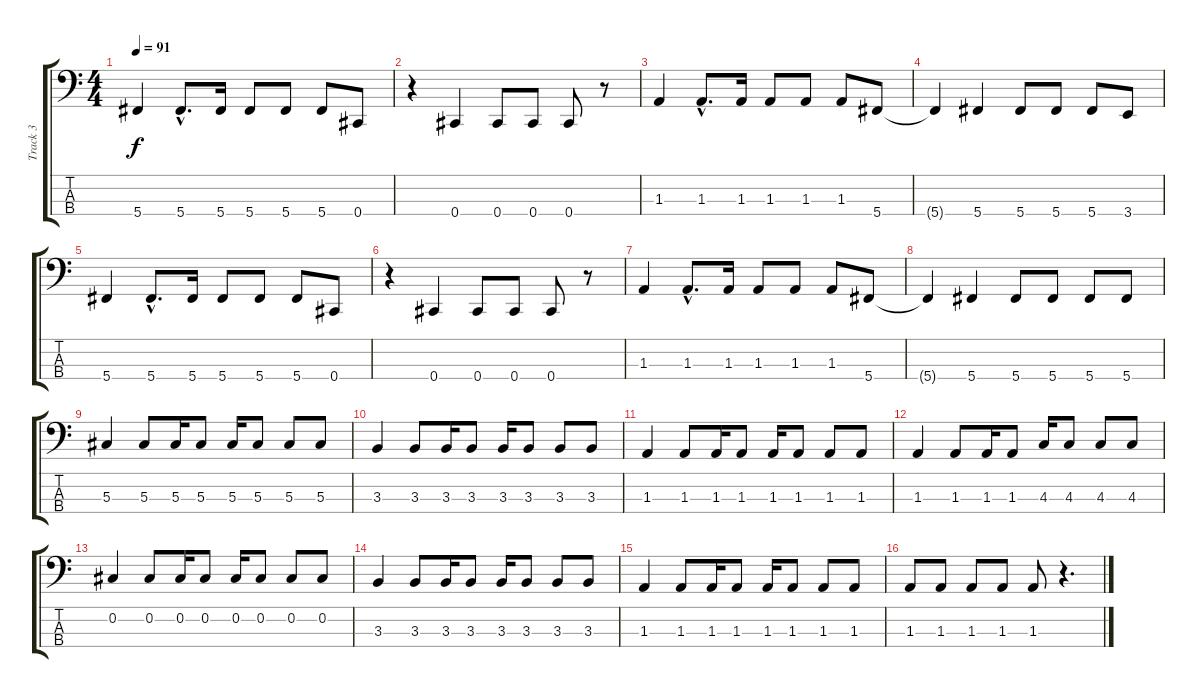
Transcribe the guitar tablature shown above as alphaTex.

\track ("Track 3" "Track 3") {instrument acousticguitarnylon}
\staff {score tabs}
\tuning (Gb2 Db2 Ab1 Db1) {hide}
\ts (4 4)
\tempo 91
\clef f4
\ks c
5.4.4{dy f instrument acousticguitarnylon} 5.4{hac}.8{d} 5.4.16 5.4.8 5.4.8 5.4.8 0.4.8 |
r.4 0.4.4 0.4.8 0.4.8 0.4.8 r.8 |
1.3.4 1.3{hac}.8{d} 1.3.16 1.3.8 1.3.8 1.3.8 5.4.8 |
5.4{t}.4 5.4.4 5.4.8 5.4.8 5.4.8 3.4.8 |
5.4.4 5.4{hac}.8{d} 5.4.16 5.4.8 5.4.8 5.4.8 0.4.8 |
r.4 0.4.4 0.4.8 0.4.8 0.4.8 r.8 |
1.3.4 1.3{hac}.8{d} 1.3.16 1.3.8 1.3.8 1.3.8 5.4.8 |
5.4{t}.4 5.4.4 5.4.8 5.4.8 5.4.8 5.4.8 |
5.3.4 5.3.8 5.3.16 5.3.8 5.3.16 5.3.8 5.3.8 5.3.8 |
3.3.4 3.3.8 3.3.16 3.3.8 3.3.16 3.3.8 3.3.8 3.3.8 |
1.3.4 1.3.8 1.3.16 1.3.8 1.3.16 1.3.8 1.3.8 1.3.8 |
1.3.4 1.3.8 1.3.16 1.3.8 4.3.16 4.3.8 4.3.8 4.3.8 |
0.2.4 0.2.8 0.2.16 0.2.8 0.2.16 0.2.8 0.2.8 0.2.8 |
3.3.4 3.3.8 3.3.16 3.3.8 3.3.16 3.3.8 3.3.8 3.3.8 |
1.3.4 1.3.8 1.3.16 1.3.8 1.3.16 1.3.8 1.3.8 1.3.8 |
1.3.8 1.3.8 1.3.8 1.3.8 1.3.8 r.4{d}
